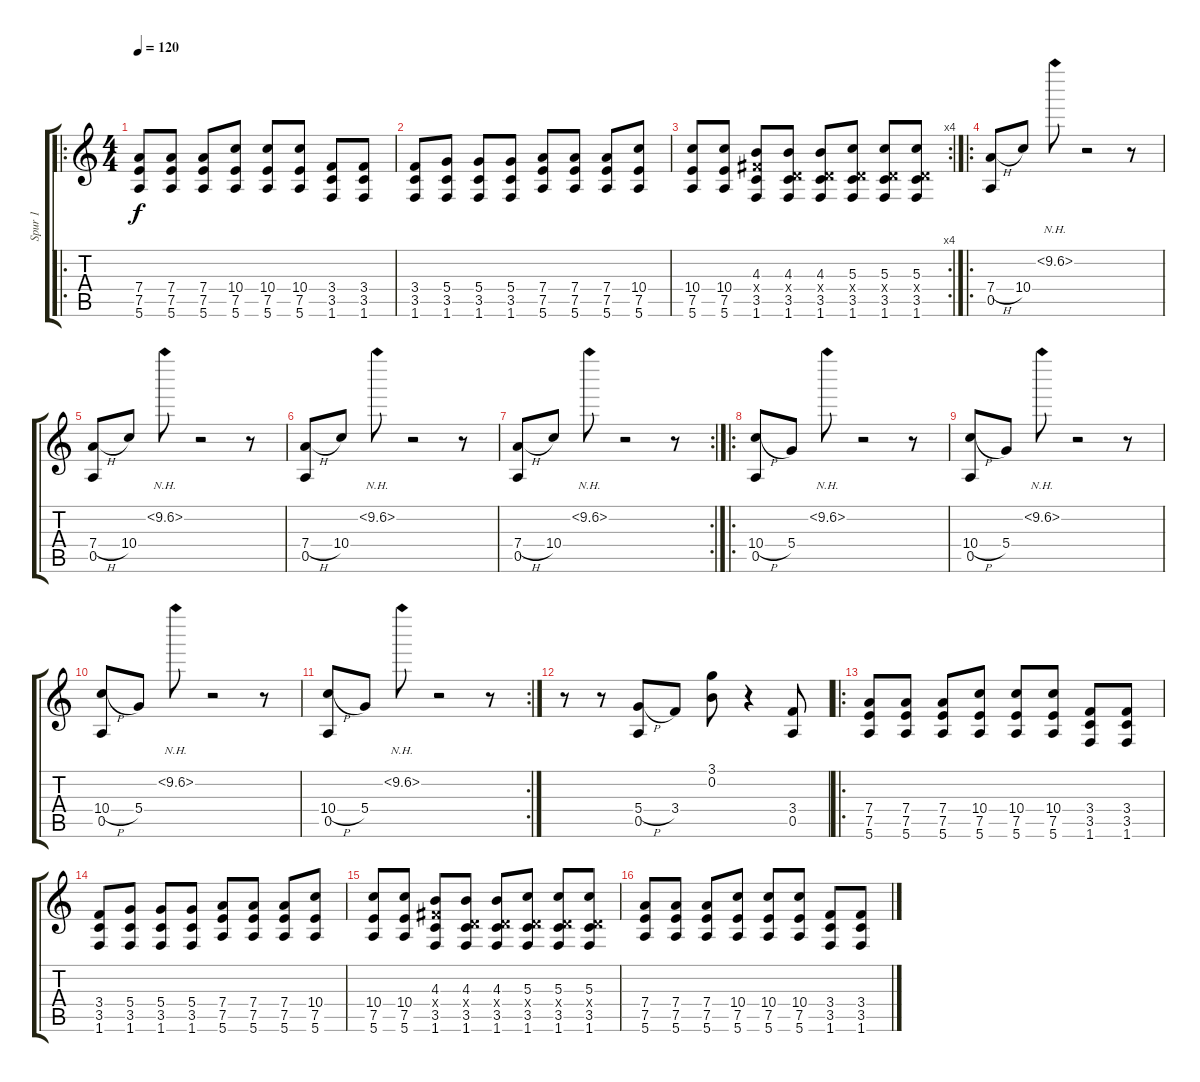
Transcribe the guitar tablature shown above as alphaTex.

\track ("Spur 1" "Spur 1") {instrument distortionguitar}
\staff {score tabs}
\tuning (E4 B3 G3 D3 A2 E2) {hide}
\ro
\ts (4 4)
\tempo 120
\clef g2
\ks c
(7.4 7.5 5.6).8{dy f} (7.4 7.5 5.6).8 (7.4 7.5 5.6).8 (10.4 7.5 5.6).8 (10.4 7.5 5.6).8 (10.4 7.5 5.6).8 (3.4 3.5 1.6).8 (3.4 3.5 1.6).8 |
(3.4 3.5 1.6).8 (5.4 3.5 1.6).8 (5.4 3.5 1.6).8 (5.4 3.5 1.6).8 (7.4 7.5 5.6).8 (7.4 7.5 5.6).8 (7.4 7.5 5.6).8 (10.4 7.5 5.6).8 |
\rc 4
(10.4 7.5 5.6).8 (10.4 7.5 5.6).8 (4.3 4.4{x} 3.5 1.6).8 (4.3 0.4{x} 3.5 1.6).8 (4.3 0.4{x} 3.5 1.6).8 (5.3 0.4{x} 3.5 1.6).8 (5.3 0.4{x} 3.5 1.6).8 (5.3 0.4{x} 3.5 1.6).8 |
\ro
(7.4{h} 0.5).8{instrument distortionguitar} 10.4.8 10.2{nh}.8 r.2 r.8 |
(7.4{h} 0.5).8{instrument distortionguitar} 10.4.8 10.2{nh}.8 r.2 r.8 |
(7.4{h} 0.5).8{instrument distortionguitar} 10.4.8 10.2{nh}.8 r.2 r.8 |
\rc 2
(7.4{h} 0.5).8{instrument distortionguitar} 10.4.8 10.2{nh}.8 r.2 r.8 |
\ro
(10.4{h} 0.5).8 5.4.8 10.2{nh}.8 r.2 r.8 |
(10.4{h} 0.5).8 5.4.8 10.2{nh}.8 r.2 r.8 |
(10.4{h} 0.5).8 5.4.8 10.2{nh}.8 r.2 r.8 |
\rc 2
(10.4{h} 0.5).8 5.4.8 10.2{nh}.8 r.2 r.8 |
r.8 r.8 (5.4{h} 0.5).8 3.4.8 (3.1 0.2).8 r.4 (3.4 0.5).8 |
\ro
(7.4 7.5 5.6).8 (7.4 7.5 5.6).8 (7.4 7.5 5.6).8 (10.4 7.5 5.6).8 (10.4 7.5 5.6).8 (10.4 7.5 5.6).8 (3.4 3.5 1.6).8 (3.4 3.5 1.6).8 |
(3.4 3.5 1.6).8 (5.4 3.5 1.6).8 (5.4 3.5 1.6).8 (5.4 3.5 1.6).8 (7.4 7.5 5.6).8 (7.4 7.5 5.6).8 (7.4 7.5 5.6).8 (10.4 7.5 5.6).8 |
(10.4 7.5 5.6).8 (10.4 7.5 5.6).8 (4.3 4.4{x} 3.5 1.6).8 (4.3 0.4{x} 3.5 1.6).8 (4.3 0.4{x} 3.5 1.6).8 (5.3 0.4{x} 3.5 1.6).8 (5.3 0.4{x} 3.5 1.6).8 (5.3 0.4{x} 3.5 1.6).8 |
(7.4 7.5 5.6).8 (7.4 7.5 5.6).8 (7.4 7.5 5.6).8 (10.4 7.5 5.6).8 (10.4 7.5 5.6).8 (10.4 7.5 5.6).8 (3.4 3.5 1.6).8 (3.4 3.5 1.6).8
